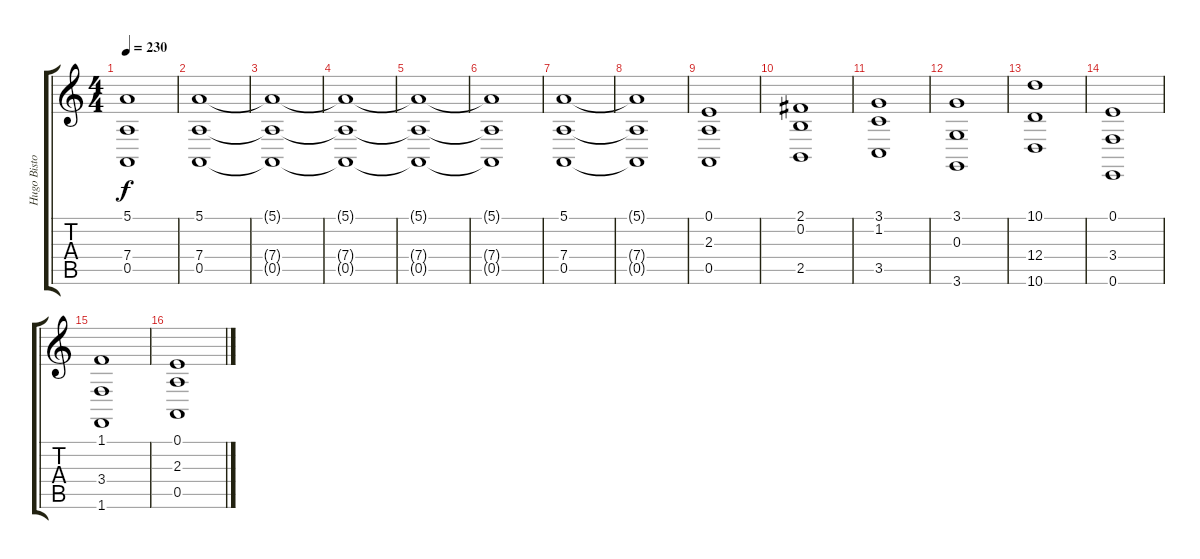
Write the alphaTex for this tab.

\track ("Hugo Bistolfi" "Hugo Bisto") {instrument synthstrings1}
\staff {score tabs}
\tuning (E4 B3 G3 D3 A2 E2) {hide}
\ts (4 4)
\tempo 230
\clef g2
\ks c
(5.1{t} 7.4{t} 0.5{t}).1{dy f} |
(5.1 7.4 0.5).1 |
(5.1{t} 7.4{t} 0.5{t}).1 |
(5.1{t} 7.4{t} 0.5{t}).1 |
(5.1{t} 7.4{t} 0.5{t}).1 |
(5.1{t} 7.4{t} 0.5{t}).1 |
(5.1 7.4 0.5).1 |
(5.1{t} 7.4{t} 0.5{t}).1 |
(0.1 2.3 0.5).1 |
(2.1 0.2 2.5).1 |
(3.1 1.2 3.5).1 |
(3.1 0.3 3.6).1 |
(10.1 12.4 10.6).1 |
(0.1 3.4 0.6).1 |
(1.1 3.4 1.6).1 |
(0.1 2.3 0.5).1
